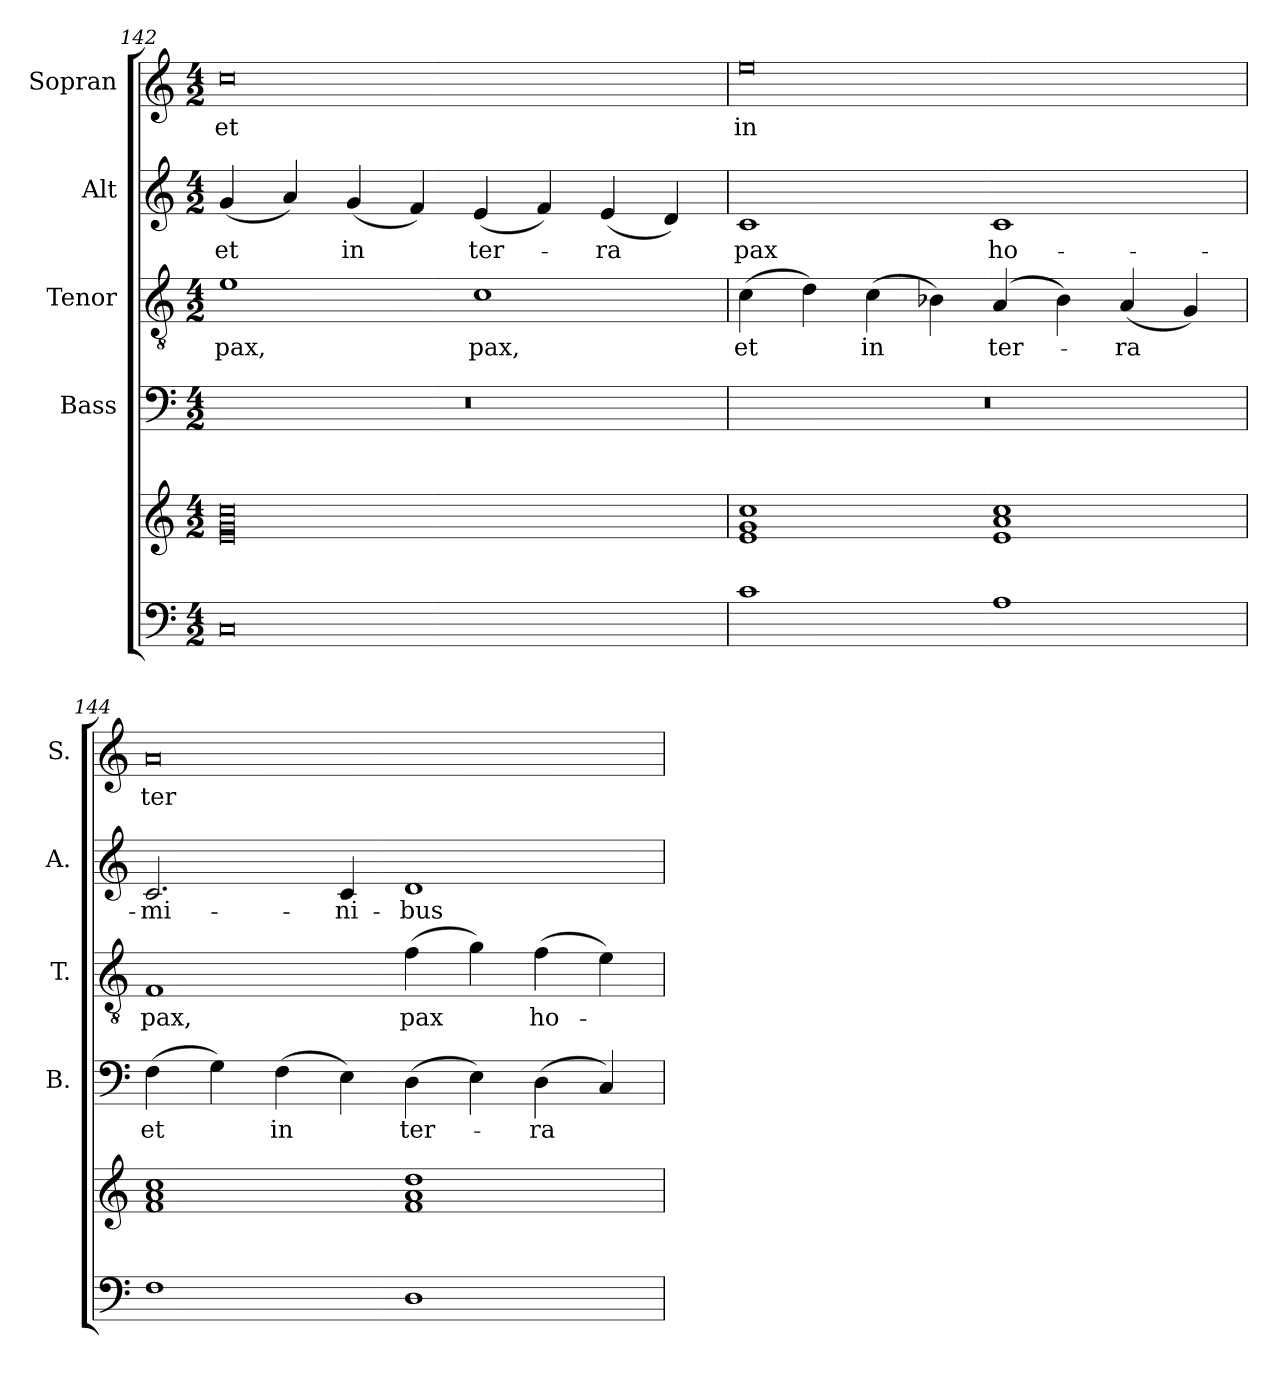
**kern	**kern	**kern	**text	**kern	**text	**kern	**text	**kern	**text
*part5	*part5	*part4	*part4	*part3	*part3	*part2	*part2	*part1	*part1
*staff6	*staff5	*staff4	*staff4	*staff3	*staff3	*staff2	*staff2	*staff1	*staff1
*	*	*I"Bass	*	*I"Tenor	*	*I"Alt	*	*I"Sopran	*
*	*	*I'B.	*	*I'T.	*	*I'A.	*	*I'S.	*
!!LO:LB:g=z
*clefF4	*clefG2	*clefF4	*	*clefGv2	*	*clefG2	*	*clefG2	*
*k[]	*k[]	*k[]	*	*k[]	*	*k[]	*	*k[]	*
*C:	*C:	*C:	*	*C:	*	*C:	*	*C:	*
*M4/2	*M4/2	*M4/2	*	*M4/2	*	*M4/2	*	*M4/2	*
=142	=142	=142	=142	=142	=142	=142	=142	=142	=142
!	!	!	!	!	!LO:LY:b	!	!LO:LY:b	!	!LO:LY:b
0C	0e 0g 0cc	0r	.	1e	pax,	(<4g/	et	0cc	et
.	.	.	.	.	.	4a/)	.	.	.
!	!	!	!	!	!	!	!LO:LY:b	!	!
.	.	.	.	.	.	(<4g/	in	.	.
.	.	.	.	.	.	4f/)	.	.	.
!	!	!	!	!	!LO:LY:b	!	!LO:LY:b	!	!
.	.	.	.	1c	pax,	(<4e/	ter-	.	.
.	.	.	.	.	.	4f/)	.	.	.
!	!	!	!	!	!	!	!LO:LY:b	!	!
.	.	.	.	.	.	(<4e/	-ra	.	.
.	.	.	.	.	.	4d/)	.	.	.
=143	=143	=143	=143	=143	=143	=143	=143	=143	=143
!	!	!	!	!	!LO:LY:b	!	!LO:LY:b	!	!LO:LY:b
1c	1e 1g 1cc	0r	.	(>4c\	et	1c	pax	0ee	in
.	.	.	.	4d\)	.	.	.	.	.
!	!	!	!	!	!LO:LY:b	!	!	!	!
.	.	.	.	(>4c\	in	.	.	.	.
.	.	.	.	4B-X\)	.	.	.	.	.
!	!	!	!	!	!LO:LY:b	!	!LO:LY:b	!	!
1A	1e 1a 1cc	.	.	(4A/	ter-	1c	ho-	.	.
.	.	.	.	4B-\)	.	.	.	.	.
!	!	!	!	!	!LO:LY:b	!	!	!	!
.	.	.	.	(<4A/	-ra	.	.	.	.
.	.	.	.	4G/)	.	.	.	.	.
=144	=144	=144	=144	=144	=144	=144	=144	=144	=144
!	!	!	!LO:LY:b	!	!LO:LY:b	!	!LO:LY:b	!	!LO:LY:b
1F	1f 1a 1cc	(>4F\	et	1F	pax,	2.c/	-mi-	0a	ter-
.	.	4G\)	.	.	.	.	.	.	.
!	!	!	!LO:LY:b	!	!	!	!	!	!
.	.	(>4F\	in	.	.	.	.	.	.
!	!	!	!	!	!	!	!LO:LY:b	!	!
.	.	4E\)	.	.	.	4c/	-ni-	.	.
!	!	!	!LO:LY:b	!	!LO:LY:b	!	!LO:LY:b	!	!
1D	1f 1a 1dd	(>4D\	ter-	(>4f\	pax	1d	-bus	.	.
.	.	4E\)	.	4g\)	.	.	.	.	.
!	!	!	!LO:LY:b	!	!LO:LY:b	!	!	!	!
.	.	(>4D\	-ra	(>4f\	ho-	.	.	.	.
.	.	4C/)	.	4e\)	.	.	.	.	.
=	=	=	=	=	=	=	=	=	=
*-	*-	*-	*-	*-	*-	*-	*-	*-	*-
